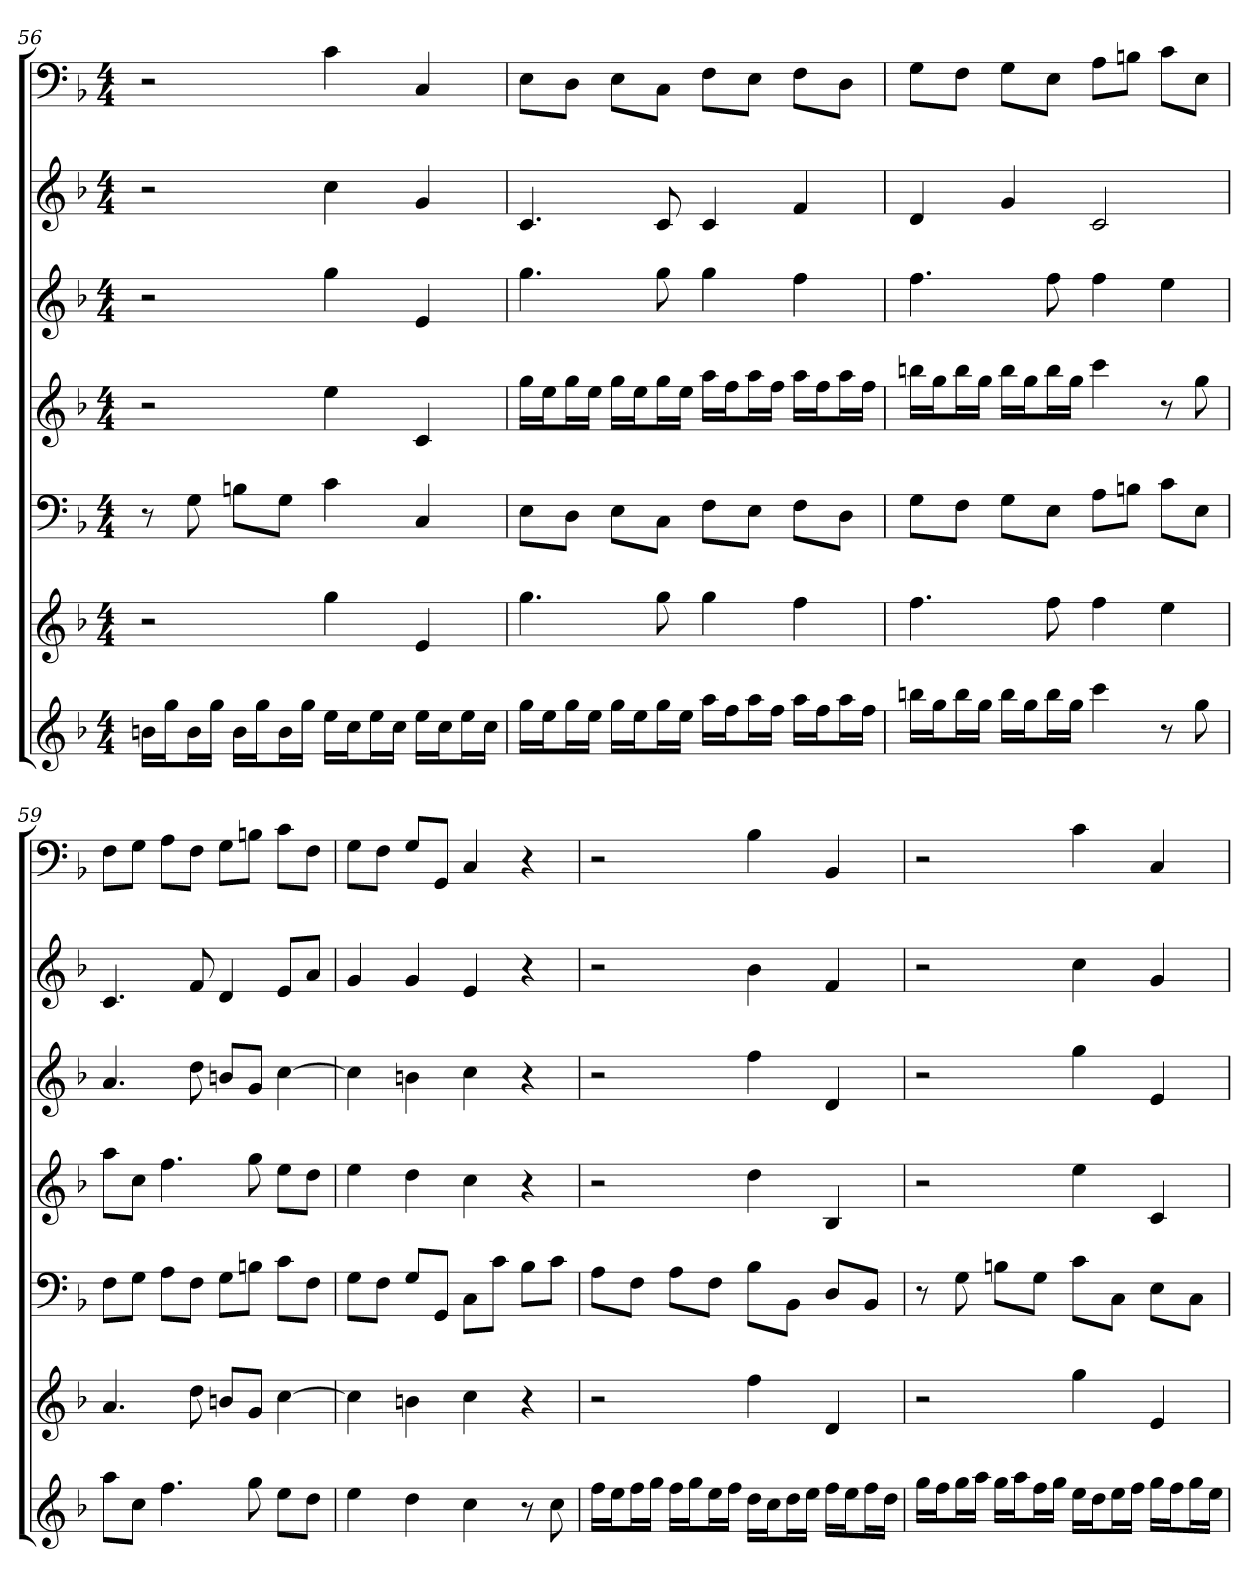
**kern	**kern	**kern	**kern	**kern	**kern	**kern
*part7	*part6	*part5	*part4	*part3	*part2	*part1
*staff7	*staff6	*staff5	*staff4	*staff3	*staff2	*staff1
*k[b-]	*k[b-]	*k[b-]	*k[b-]	*k[b-]	*k[b-]	*k[b-]
*F:	*F:	*F:	*F:	*F:	*F:	*F:
*M4/4	*M4/4	*M4/4	*M4/4	*M4/4	*M4/4	*M4/4
=56	=56	=56	=56	=56	=56	=56
16bnLL	2r	8r	2r	2r	2r	2r
16ggJ	.	.	.	.	.	.
16bL	.	8G	.	.	.	.
16ggJJ	.	.	.	.	.	.
16bLL	.	8BnL	.	.	.	.
16ggJ	.	.	.	.	.	.
16bL	.	8GJ	.	.	.	.
16ggJJ	.	.	.	.	.	.
16eeLL	4gg	4c	4ee	4gg	4cc	4c
16ccJ	.	.	.	.	.	.
16eeL	.	.	.	.	.	.
16ccJJ	.	.	.	.	.	.
16eeLL	4e	4C	4c	4e	4g	4C
16ccJ	.	.	.	.	.	.
16eeL	.	.	.	.	.	.
16ccJJ	.	.	.	.	.	.
=57	=57	=57	=57	=57	=57	=57
16ggLL	4.gg	8EL	16ggLL	4.gg	4.c	8EL
16eeJ	.	.	16eeJ	.	.	.
16ggL	.	8DJ	16ggL	.	.	8DJ
16eeJJ	.	.	16eeJJ	.	.	.
16ggLL	.	8EL	16ggLL	.	.	8EL
16eeJ	.	.	16eeJ	.	.	.
16ggL	8gg	8CJ	16ggL	8gg	8c	8CJ
16eeJJ	.	.	16eeJJ	.	.	.
16aaLL	4gg	8FL	16aaLL	4gg	4c	8FL
16ffJ	.	.	16ffJ	.	.	.
16aaL	.	8EJ	16aaL	.	.	8EJ
16ffJJ	.	.	16ffJJ	.	.	.
16aaLL	4ff	8FL	16aaLL	4ff	4f	8FL
16ffJ	.	.	16ffJ	.	.	.
16aaL	.	8DJ	16aaL	.	.	8DJ
16ffJJ	.	.	16ffJJ	.	.	.
=58	=58	=58	=58	=58	=58	=58
16bbnLL	4.ff	8GL	16bbnLL	4.ff	4d	8GL
16ggJ	.	.	16ggJ	.	.	.
16bbL	.	8FJ	16bbL	.	.	8FJ
16ggJJ	.	.	16ggJJ	.	.	.
16bbLL	.	8GL	16bbLL	.	4g	8GL
16ggJ	.	.	16ggJ	.	.	.
16bbL	8ff	8EJ	16bbL	8ff	.	8EJ
16ggJJ	.	.	16ggJJ	.	.	.
4ccc	4ff	8AL	4ccc	4ff	2c	8AL
.	.	8BnJ	.	.	.	8BnJ
8r	4ee	8cL	8r	4ee	.	8cL
8gg	.	8EJ	8gg	.	.	8EJ
=59	=59	=59	=59	=59	=59	=59
8aaL	4.a	8FL	8aaL	4.a	4.c	8FL
8ccJ	.	8GJ	8ccJ	.	.	8GJ
4.ff	.	8AL	4.ff	.	.	8AL
.	8dd	8FJ	.	8dd	8f	8FJ
.	8bnL	8GL	.	8bnL	4d	8GL
8gg	8gJ	8BnJ	8gg	8gJ	.	8BnJ
8eeL	[4cc	8cL	8eeL	[4cc	8eL	8cL
8ddJ	.	8FJ	8ddJ	.	8aJ	8FJ
=60	=60	=60	=60	=60	=60	=60
4ee	4cc]	8GL	4ee	4cc]	4g	8GL
.	.	8FJ	.	.	.	8FJ
4dd	4bn	8GL	4dd	4bn	4g	8GL
.	.	8GGJ	.	.	.	8GGJ
4cc	4cc	8CL	4cc	4cc	4e	4C
.	.	8cJ	.	.	.	.
8r	4r	8B-L	4r	4r	4r	4r
8cc	.	8cJ	.	.	.	.
=61	=61	=61	=61	=61	=61	=61
16ffLL	2r	8AL	2r	2r	2r	2r
16eeJ	.	.	.	.	.	.
16ffL	.	8FJ	.	.	.	.
16ggJJ	.	.	.	.	.	.
16ffLL	.	8AL	.	.	.	.
16ggJ	.	.	.	.	.	.
16eeL	.	8FJ	.	.	.	.
16ffJJ	.	.	.	.	.	.
16ddLL	4ff	8B-L	4dd	4ff	4b-	4B-
16ccJ	.	.	.	.	.	.
16ddL	.	8BB-J	.	.	.	.
16eeJJ	.	.	.	.	.	.
16ffLL	4d	8DL	4B-	4d	4f	4BB-
16eeJ	.	.	.	.	.	.
16ffL	.	8BB-J	.	.	.	.
16ddJJ	.	.	.	.	.	.
=62	=62	=62	=62	=62	=62	=62
16ggLL	2r	8r	2r	2r	2r	2r
16ffJ	.	.	.	.	.	.
16ggL	.	8G	.	.	.	.
16aaJJ	.	.	.	.	.	.
16ggLL	.	8BnL	.	.	.	.
16aaJ	.	.	.	.	.	.
16ffL	.	8GJ	.	.	.	.
16ggJJ	.	.	.	.	.	.
16eeLL	4gg	8cL	4ee	4gg	4cc	4c
16ddJ	.	.	.	.	.	.
16eeL	.	8CJ	.	.	.	.
16ffJJ	.	.	.	.	.	.
16ggLL	4e	8EL	4c	4e	4g	4C
16ffJ	.	.	.	.	.	.
16ggL	.	8CJ	.	.	.	.
16eeJJ	.	.	.	.	.	.
=	=	=	=	=	=	=
*-	*-	*-	*-	*-	*-	*-
